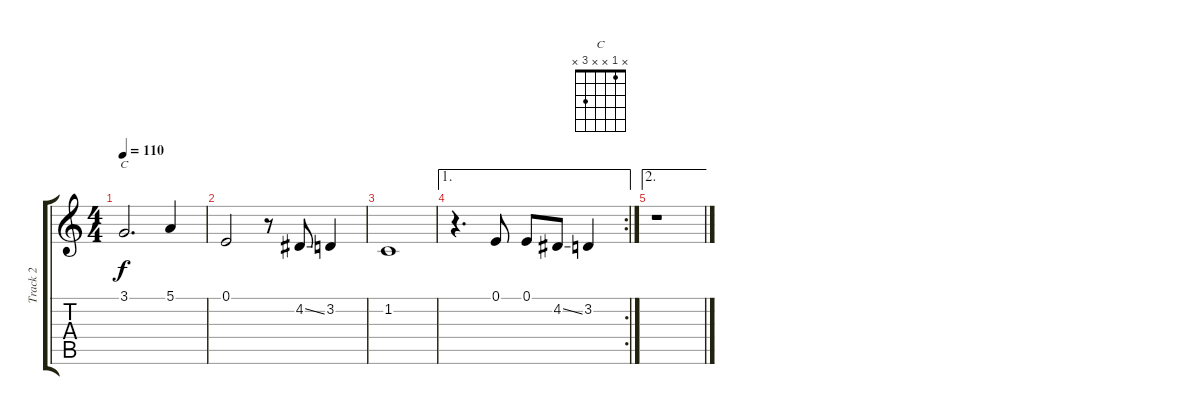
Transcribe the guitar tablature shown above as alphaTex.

\track ("Track 2" "Track 2") {instrument altosax}
\staff {score tabs}
\tuning (E4 B3 G3 D3 A2 E2) {hide}
\chord ("C" x 1 x x 3 x)
\ts (4 4)
\tempo 110
\clef g2
\ks c
3.1.2{d ch "C" dy f} 5.1.4 |
0.1.2 r.8 4.2{ss}.8 3.2.4 |
1.2.1 |
\ae 1
\rc 2
r.4{d} 0.1.8 0.1.8 4.2{ss}.8 3.2.4 |
\ae 2
r.1
